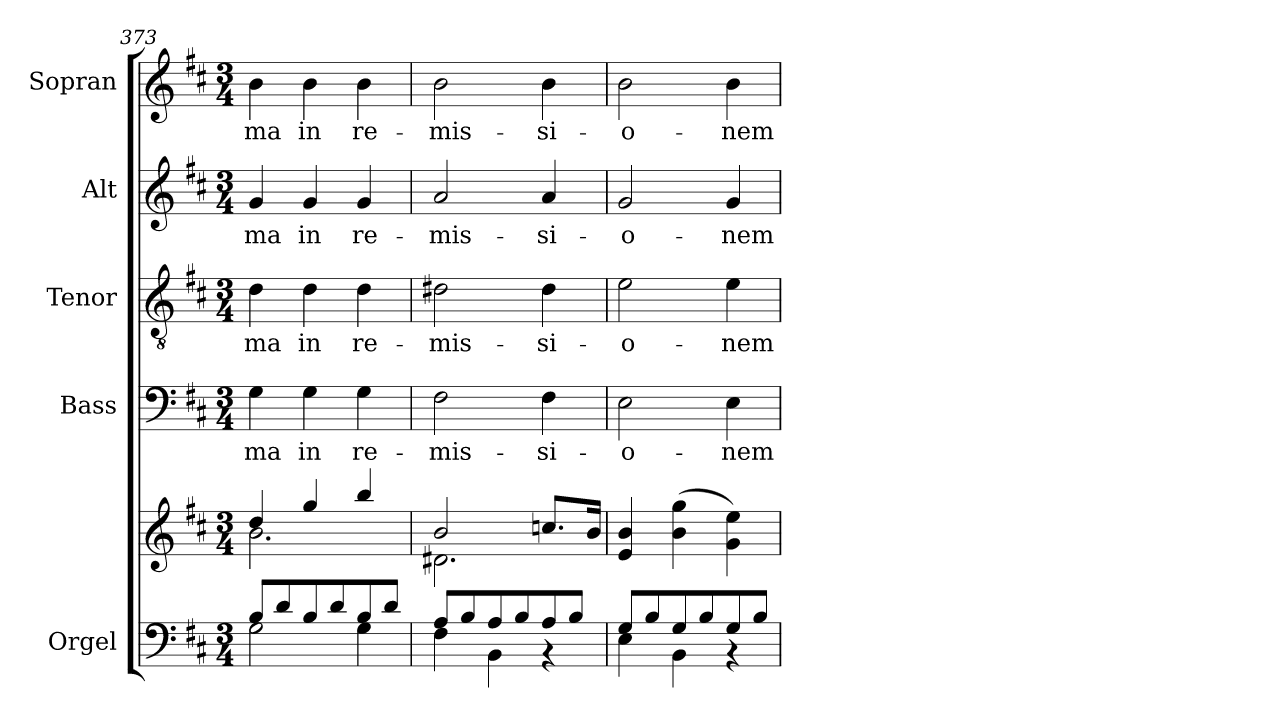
**kern	**kern	**kern	**text	**kern	**text	**kern	**text	**kern	**text
*part5	*part5	*part4	*part4	*part3	*part3	*part2	*part2	*part1	*part1
*staff6	*staff5	*staff4	*staff4	*staff3	*staff3	*staff2	*staff2	*staff1	*staff1
*I"Orgel	*	*I"Bass	*	*I"Tenor	*	*I"Alt	*	*I"Sopran	*
*I'Org.	*	*I'B	*	*I'T	*	*I'A	*	*I'S	*
*clefF4	*clefG2	*clefF4	*	*clefGv2	*	*clefG2	*	*clefG2	*
*k[f#c#]	*k[f#c#]	*k[f#c#]	*	*k[f#c#]	*	*k[f#c#]	*	*k[f#c#]	*
*D:	*D:	*D:	*	*D:	*	*D:	*	*D:	*
*M3/4	*M3/4	*M3/4	*	*M3/4	*	*M3/4	*	*M3/4	*
=373	=373	=373	=373	=373	=373	=373	=373	=373	=373
*^	*^	*	*	*	*	*	*	*	*
!	!	!	!	!	!LO:LY:b	!	!LO:LY:b	!	!LO:LY:b	!	!LO:LY:b
8B/L	2G\	4dd/	2.b\	4G\	-ma	4d\	-ma	4g/	-ma	4b\	-ma
8d/	.	.	.	.	.	.	.	.	.	.	.
!	!	!	!	!	!LO:LY:b	!	!LO:LY:b	!	!LO:LY:b	!	!LO:LY:b
8B/	.	4gg/	.	4G\	in	4d\	in	4g/	in	4b\	in
8d/	.	.	.	.	.	.	.	.	.	.	.
!	!	!	!	!	!LO:LY:b	!	!LO:LY:b	!	!LO:LY:b	!	!LO:LY:b
8B/	4G\	4bb/	.	4G\	re-	4d\	re-	4g/	re-	4b\	re-
8d/J	.	.	.	.	.	.	.	.	.	.	.
=374	=374	=374	=374	=374	=374	=374	=374	=374	=374	=374	=374
!	!	!	!	!	!LO:LY:b	!	!LO:LY:b	!	!LO:LY:b	!	!LO:LY:b
8A/L	4F#\	2b/	2.d#X\	2F#\	-mis-	2d#X\	-mis-	2a/	-mis-	2b\	-mis-
8B/	.	.	.	.	.	.	.	.	.	.	.
8A/	4BB\	.	.	.	.	.	.	.	.	.	.
8B/	.	.	.	.	.	.	.	.	.	.	.
!	!	!	!	!	!LO:LY:b	!	!LO:LY:b	!	!LO:LY:b	!	!LO:LY:b
8A/	4rBB	8.ccn/L	.	4F#\	-si-	4d#\	-si-	4a/	-si-	4b\	-si-
8B/J	.	.	.	.	.	.	.	.	.	.	.
.	.	16b/Jk	.	.	.	.	.	.	.	.	.
*	*	*v	*v	*	*	*	*	*	*	*	*
=375	=375	=375	=375	=375	=375	=375	=375	=375	=375	=375
!	!	!	!	!LO:LY:b	!	!LO:LY:b	!	!LO:LY:b	!	!LO:LY:b
8G/L	4E\	4e/ 4b/	2E\	-o-	2e\	-o-	2g/	-o-	2b\	-o-
8B/	.	.	.	.	.	.	.	.	.	.
8G/	4BB\	(>4b\ 4gg\	.	.	.	.	.	.	.	.
8B/	.	.	.	.	.	.	.	.	.	.
!	!	!	!	!LO:LY:b	!	!LO:LY:b	!	!LO:LY:b	!	!LO:LY:b
8G/	4rBB	4g\ 4ee\)	4E\	-nem	4e\	-nem	4g/	-nem	4b\	-nem
8B/J	.	.	.	.	.	.	.	.	.	.
*v	*v	*	*	*	*	*	*	*	*	*
=	=	=	=	=	=	=	=	=	=
*-	*-	*-	*-	*-	*-	*-	*-	*-	*-
